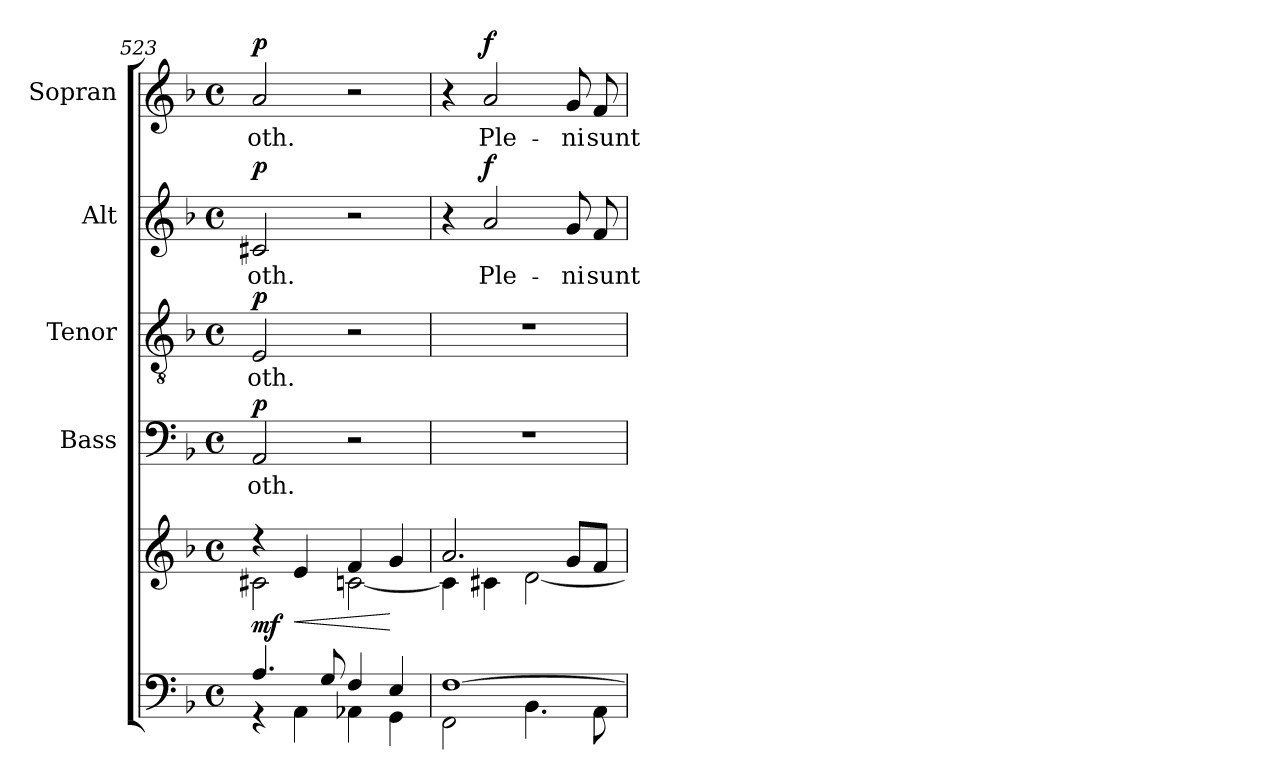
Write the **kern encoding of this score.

**kern	**kern	**dynam	**kern	**text	**dynam	**kern	**text	**dynam	**kern	**text	**dynam	**kern	**text	**dynam
*part5	*part5	*part5	*part4	*part4	*part4	*part3	*part3	*part3	*part2	*part2	*part2	*part1	*part1	*part1
*staff6	*staff5	*staff5/6	*staff4	*staff4	*staff4	*staff3	*staff3	*staff3	*staff2	*staff2	*staff2	*staff1	*staff1	*staff1
*	*	*	*I"Bass	*	*	*I"Tenor	*	*	*I"Alt	*	*	*I"Sopran	*	*
*	*	*	*I'B.	*	*	*I'T.	*	*	*I'A.	*	*	*I'S.	*	*
*clefF4	*clefG2	*	*clefF4	*	*	*clefGv2	*	*	*clefG2	*	*	*clefG2	*	*
*k[b-]	*k[b-]	*	*k[b-]	*	*	*k[b-]	*	*	*k[b-]	*	*	*k[b-]	*	*
*F:	*F:	*	*F:	*	*	*F:	*	*	*F:	*	*	*F:	*	*
*M4/4	*M4/4	*	*M4/4	*	*	*M4/4	*	*	*M4/4	*	*	*M4/4	*	*
*met(c)	*met(c)	*	*met(c)	*	*	*met(c)	*	*	*met(c)	*	*	*met(c)	*	*
=523	=523	=523	=523	=523	=523	=523	=523	=523	=523	=523	=523	=523	=523	=523
*^	*^	*	*	*	*	*	*	*	*	*	*	*	*	*
!	!	!	!	!LO:DY:b	!	!LO:LY:b	!LO:DY:a	!	!LO:LY:b	!LO:DY:a	!	!LO:LY:b	!LO:DY:a	!	!LO:LY:b	!LO:DY:a
4.A/	4rGG	4r	2c#X\	mf	2AA/	-oth.	p	2E/	-oth.	p	2c#X/	-oth.	p	2a/	-oth.	p
!	!	!	!	!LO:HP:b	!	!	!	!	!	!	!	!	!	!	!	!
.	4AA\	4e/	.	<	.	.	.	.	.	.	.	.	.	.	.	.
8G/	.	.	.	.	.	.	.	.	.	.	.	.	.	.	.	.
4F/	4AA-X\	4f/	[<2cn\	.	2r	.	.	2r	.	.	2r	.	.	2r	.	.
4E/	4GG\	4g/	.	[	.	.	.	.	.	.	.	.	.	.	.	.
=524	=524	=524	=524	=524	=524	=524	=524	=524	=524	=524	=524	=524	=524	=524	=524	=524
[>1F	2FF\	2.a/	4c\]	.	1r	.	.	1r	.	.	4r	.	.	4r	.	.
!	!	!	!	!	!	!	!	!	!	!	!	!LO:LY:b	!LO:DY:a	!	!LO:LY:b	!LO:DY:a
.	.	.	4c#X\	.	.	.	.	.	.	.	2a/	Ple-	f	2a/	Ple-	f
.	4.BB-\	.	[<2d\	.	.	.	.	.	.	.	.	.	.	.	.	.
!	!	!	!	!	!	!	!	!	!	!	!	!LO:LY:b	!	!	!LO:LY:b	!
.	.	8g/L	.	.	.	.	.	.	.	.	8g/	-ni	.	8g/	-ni	.
!	!	!	!	!	!	!	!	!	!	!	!	!LO:LY:b	!	!	!LO:LY:b	!
.	8AA\	8f/J	.	.	.	.	.	.	.	.	8f/	sunt	.	8f/	sunt	.
*v	*v	*	*	*	*	*	*	*	*	*	*	*	*	*	*	*
*	*v	*v	*	*	*	*	*	*	*	*	*	*	*	*	*
=	=	=	=	=	=	=	=	=	=	=	=	=	=	=
*-	*-	*-	*-	*-	*-	*-	*-	*-	*-	*-	*-	*-	*-	*-
